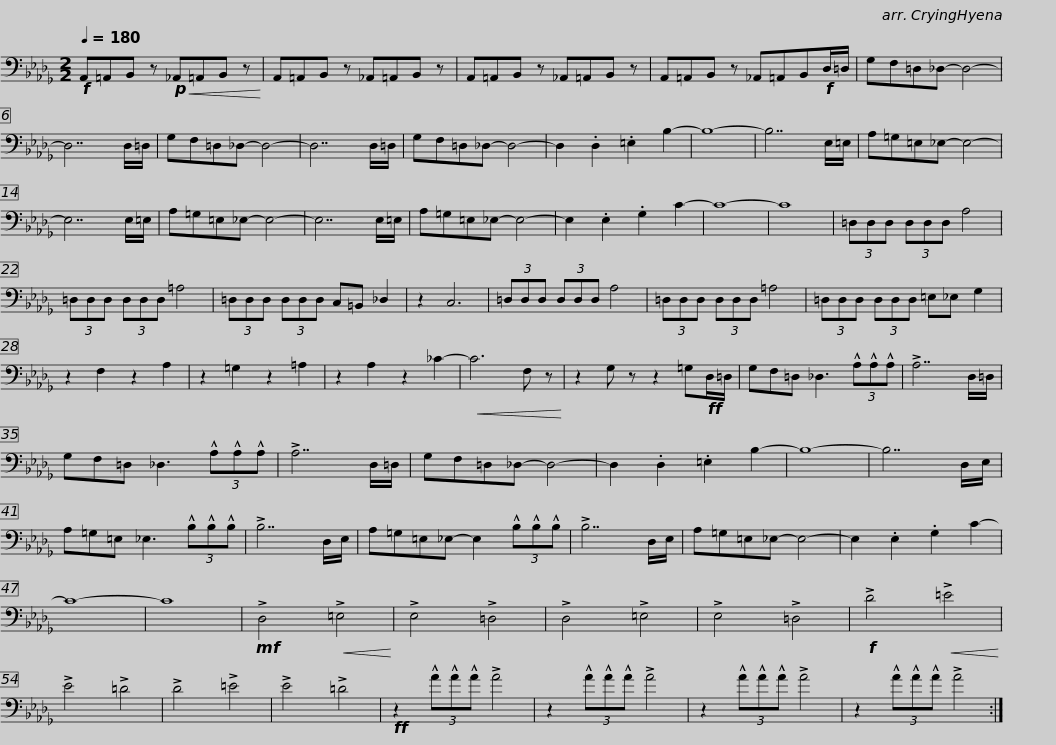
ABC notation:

X:1
L:1/8
Q:1/4=180
M:2/2
I:linebreak $
K:Db
V:1 bass
V:1
!f! A,,=A,,B,, z!p!!<(! _A,,=A,,B,, z!<)! | A,,=A,,B,, z _A,,=A,,B,, z | A,,=A,,B,, z _A,,=A,,B,, z | A,,=A,,B,, z _A,,=A,,B,,!f!D,/=D,/ |$ G,F,=D,_D,- D,4- | %5
 D,7 D,/=D,/ | G,F,=D,_D,- D,4- | D,7 D,/=D,/ |$ G,F,=D,_D,- D,4- | D,2 .D,2 .=E,2 B,2- | %10
 B,8- | B,7 E,/=E,/ |$ A,=G,=E,_E,- E,4- | E,7 E,/=E,/ | A,=G,=E,_E,- E,4- | %15
 E,7 E,/=E,/ |$ A,=G,=E,_E,- E,4- | E,2 .E,2 .G,2 C2- | C8- | C8 |$ %20
 (3=D,D,D, (3D,D,D, A,4 | (3=D,D,D, (3D,D,D, =A,4 | (3=D,D,D, (3D,D,D, C,=B,, _D,2 | z2 C,6 |$ (3=D,D,D, (3D,D,D, A,4 | %25
 (3=D,D,D, (3D,D,D, =A,4 | (3=D,D,D, (3D,D,D, =E,_E, G,2 | z2 F,2 z2 A,2 |$ z2 =G,2 z2 =A,2 | z2 A,2 z2 _C2- | %30
!<(! C6 F, z!<)! | z2 G, z z2 =G,!ff!D,/=D,/ |$ G,F,=D, _D,3 (3!^!A,!^!A,!^!A, | !>!A,7 D,/=D,/ | G,F,=D, _D,3 (3!^!A,!^!A,!^!A, | %35
 !>!A,7 D,/=D,/ |$ G,F,=D,_D,- D,4- | D,2 .D,2 .=E,2 B,2- | B,8- | B,7 D,/E,/ |$ %40
 A,=G,=E, _E,3 (3!^!B,!^!B,!^!B, | !>!B,7 D,/E,/ | A,=G,=E,_E,- E,2 (3!^!B,!^!B,!^!B, | !>!B,7 D,/E,/ |$ A,=G,=E,_E,- E,4- | %45
 E,2 .E,2 .G,2 C2- | C8- | C8 |$!mf! !>!D,4!<(! !>!=E,4!<)! | !>!E,4 !>!=D,4 | %50
 !>!D,4 !>!=E,4 | !>!E,4 !>!=D,4 |$!f! !>!D4!<(! !>!=E4!<)! | !>!E4 !>!=D4 | !>!D4 !>!=E4 | %55
 !>!E4 !>!=D4 |$!ff! z2 (3!^!A!^!A!^!A !>!A4 | z2 (3!^!A!^!A!^!A !>!A4 | z2 (3!^!A!^!A!^!A !>!A4 | z2 (3!^!A!^!A!^!A !>!A4 :| %60
